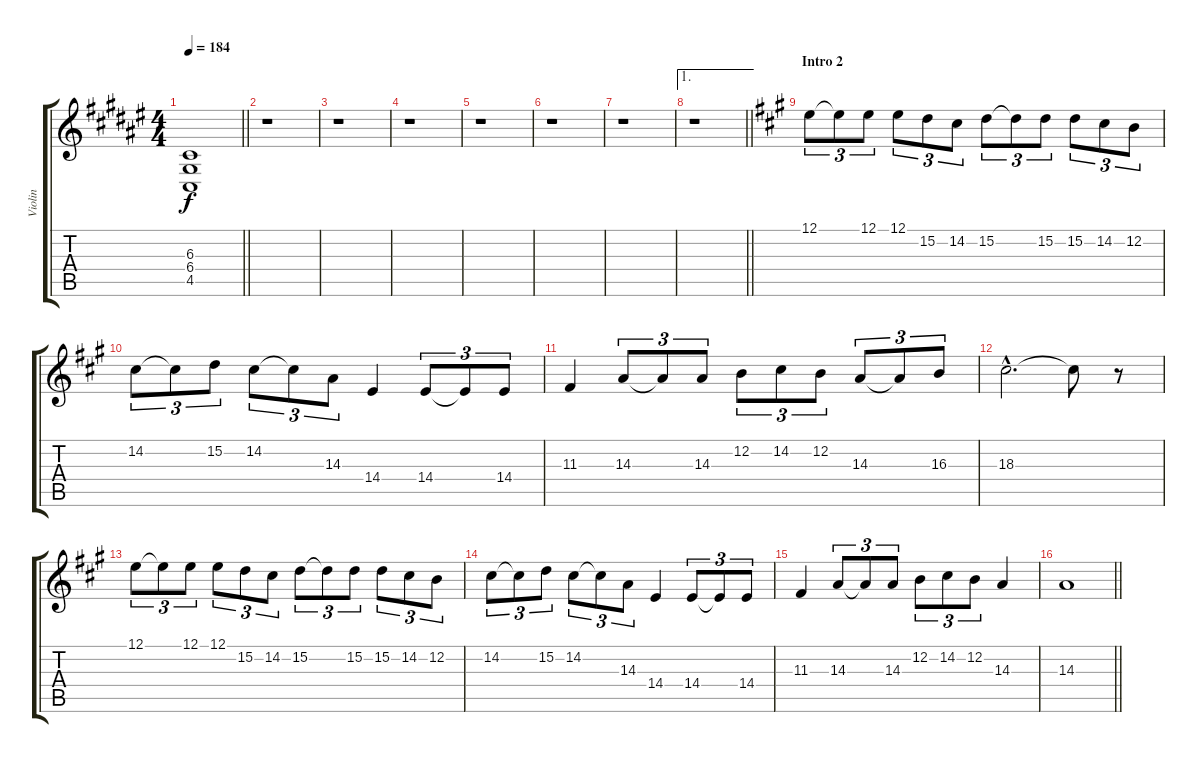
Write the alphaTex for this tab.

\track ("Violin" "Violin") {instrument violin}
\staff {score tabs}
\tuning (E4 B3 G3 D3 A2 E2) {hide}
\ts (4 4)
\tempo 184
\clef g2
\barLineRight lightlight
\ks f#
(6.3 6.4 4.5).1{dy f} |
r.1 |
r.1 |
r.1 |
r.1 |
r.1 |
r.1 |
\ae 1
\barLineRight lightlight
r.1 |
\section ("" "Intro 2")
\ks f#minor
12.1.8{tu (3 2) volume 14 instrument violin} 12.1{t}.8{tu (3 2)} 12.1.8{tu (3 2)} 12.1.8{tu (3 2)} 15.2.8{tu (3 2)} 14.2.8{tu (3 2)} 15.2.8{tu (3 2)} 15.2{t}.8{tu (3 2)} 15.2.8{tu (3 2)} 15.2.8{tu (3 2)} 14.2.8{tu (3 2)} 12.2.8{tu (3 2)} |
14.2.8{tu (3 2)} 14.2{t}.8{tu (3 2)} 15.2.8{tu (3 2)} 14.2.8{tu (3 2)} 14.2{t}.8{tu (3 2)} 14.3.8{tu (3 2)} 14.4.4 14.4.8{tu (3 2)} 14.4{t}.8{tu (3 2)} 14.4.8{tu (3 2)} |
11.3.4 14.3.8{tu (3 2)} 14.3{t}.8{tu (3 2)} 14.3.8{tu (3 2)} 12.2.8{tu (3 2)} 14.2.8{tu (3 2)} 12.2.8{tu (3 2)} 14.3.8{tu (3 2)} 14.3{t}.8{tu (3 2)} 16.3.8{tu (3 2)} |
18.3{hac}.2{d} 18.3{t}.8 r.8 |
12.1.8{tu (3 2)} 12.1{t}.8{tu (3 2)} 12.1.8{tu (3 2)} 12.1.8{tu (3 2)} 15.2.8{tu (3 2)} 14.2.8{tu (3 2)} 15.2.8{tu (3 2)} 15.2{t}.8{tu (3 2)} 15.2.8{tu (3 2)} 15.2.8{tu (3 2)} 14.2.8{tu (3 2)} 12.2.8{tu (3 2)} |
14.2.8{tu (3 2)} 14.2{t}.8{tu (3 2)} 15.2.8{tu (3 2)} 14.2.8{tu (3 2)} 14.2{t}.8{tu (3 2)} 14.3.8{tu (3 2)} 14.4.4 14.4.8{tu (3 2)} 14.4{t}.8{tu (3 2)} 14.4.8{tu (3 2)} |
11.3.4 14.3.8{tu (3 2)} 14.3{t}.8{tu (3 2)} 14.3.8{tu (3 2)} 12.2.8{tu (3 2)} 14.2.8{tu (3 2)} 12.2.8{tu (3 2)} 14.3.4 |
\barLineRight lightlight
14.3.1
